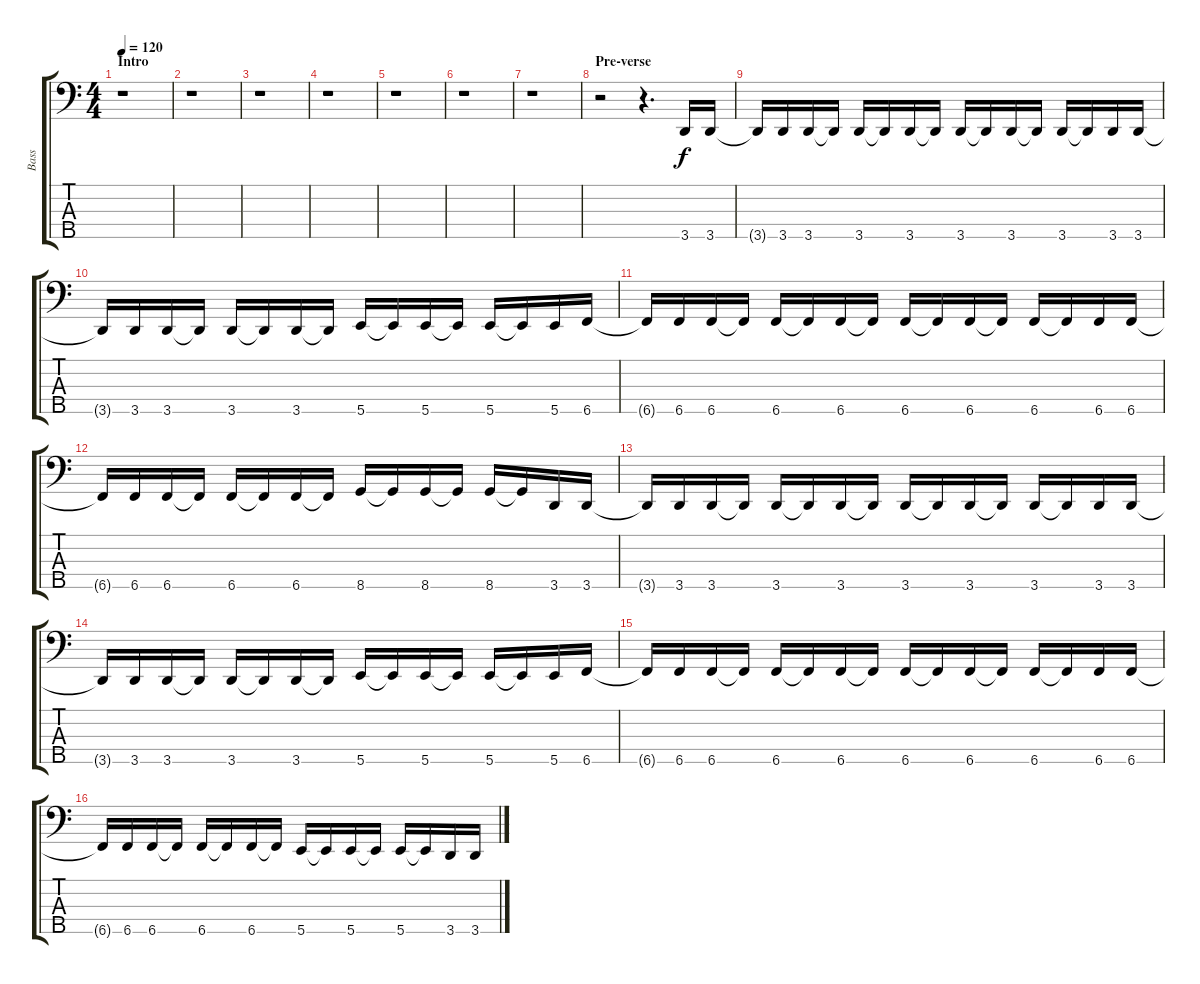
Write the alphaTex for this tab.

\track ("Bass" "Bass") {instrument electricbassfinger}
\staff {score tabs}
\tuning (G2 D2 A1 E1 B0) {hide}
\ts (4 4)
\section ("" "Intro")
\tempo 120
\clef f4
\ks c
r.1{dy f instrument electricbassfinger} |
r.1 |
r.1 |
r.1 |
r.1 |
r.1 |
r.1 |
\section ("" "Pre-verse")
r.2 r.4{d} 3.5.16 3.5.16 |
3.5{t}.16 3.5.16 3.5.16 3.5{t}.16 3.5.16 3.5{t}.16 3.5.16 3.5{t}.16 3.5.16 3.5{t}.16 3.5.16 3.5{t}.16 3.5.16 3.5{t}.16 3.5.16 3.5.16 |
3.5{t}.16 3.5.16 3.5.16 3.5{t}.16 3.5.16 3.5{t}.16 3.5.16 3.5{t}.16 5.5.16 5.5{t}.16 5.5.16 5.5{t}.16 5.5.16 5.5{t}.16 5.5.16 6.5.16 |
6.5{t}.16 6.5.16 6.5.16 6.5{t}.16 6.5.16 6.5{t}.16 6.5.16 6.5{t}.16 6.5.16 6.5{t}.16 6.5.16 6.5{t}.16 6.5.16 6.5{t}.16 6.5.16 6.5.16 |
6.5{t}.16 6.5.16 6.5.16 6.5{t}.16 6.5.16 6.5{t}.16 6.5.16 6.5{t}.16 8.5.16 8.5{t}.16 8.5.16 8.5{t}.16 8.5.16 8.5{t}.16 3.5.16 3.5.16 |
3.5{t}.16 3.5.16 3.5.16 3.5{t}.16 3.5.16 3.5{t}.16 3.5.16 3.5{t}.16 3.5.16 3.5{t}.16 3.5.16 3.5{t}.16 3.5.16 3.5{t}.16 3.5.16 3.5.16 |
3.5{t}.16 3.5.16 3.5.16 3.5{t}.16 3.5.16 3.5{t}.16 3.5.16 3.5{t}.16 5.5.16 5.5{t}.16 5.5.16 5.5{t}.16 5.5.16 5.5{t}.16 5.5.16 6.5.16 |
6.5{t}.16 6.5.16 6.5.16 6.5{t}.16 6.5.16 6.5{t}.16 6.5.16 6.5{t}.16 6.5.16 6.5{t}.16 6.5.16 6.5{t}.16 6.5.16 6.5{t}.16 6.5.16 6.5.16 |
6.5{t}.16 6.5.16 6.5.16 6.5{t}.16 6.5.16 6.5{t}.16 6.5.16 6.5{t}.16 5.5.16 5.5{t}.16 5.5.16 5.5{t}.16 5.5.16 5.5{t}.16 3.5.16 3.5.16
